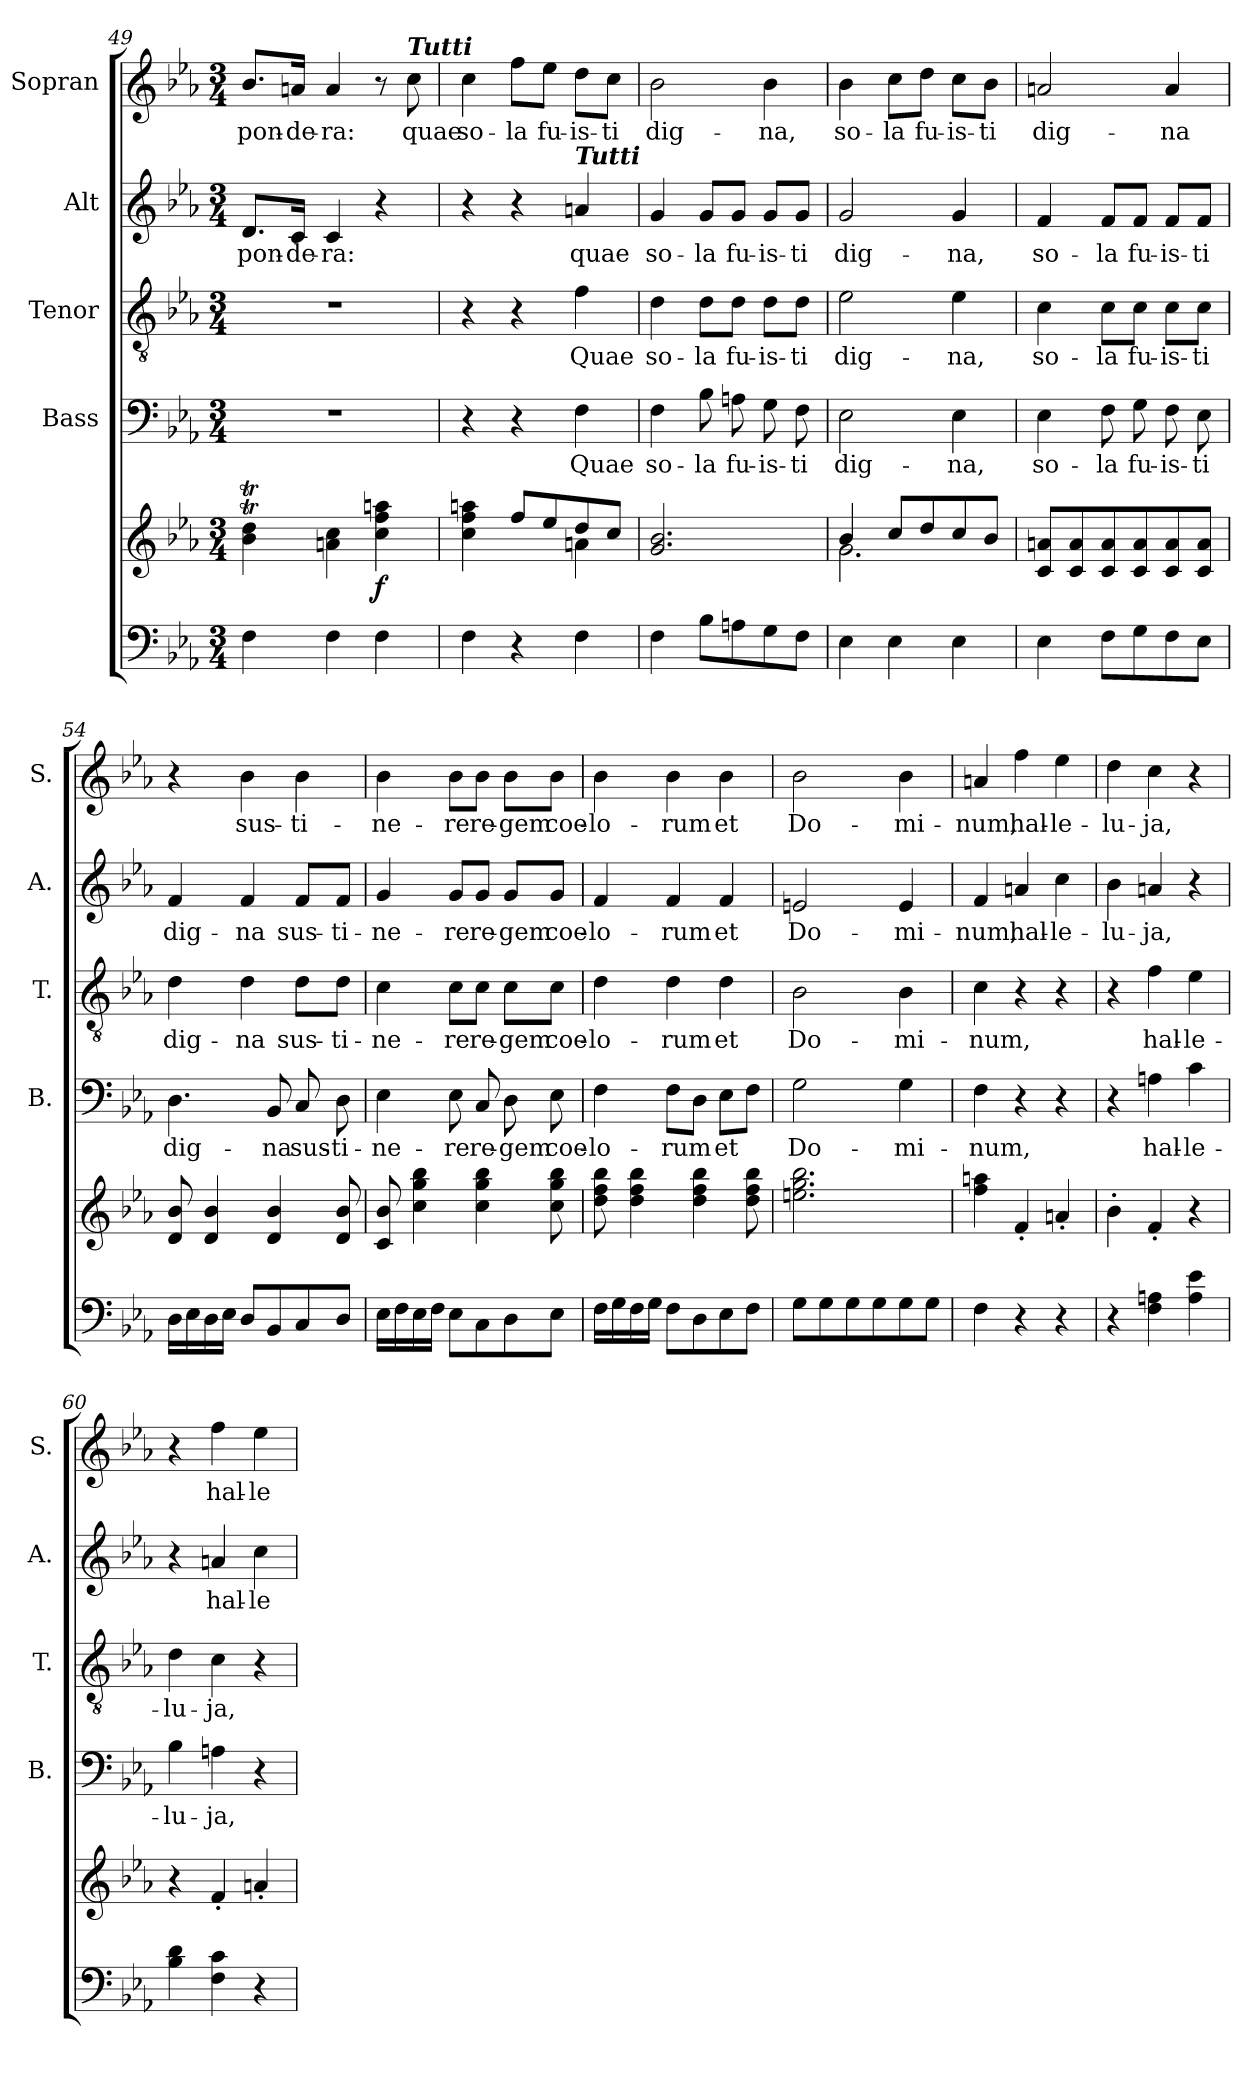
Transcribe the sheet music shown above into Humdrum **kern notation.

**kern	**kern	**dynam	**kern	**text	**kern	**text	**kern	**text	**kern	**text
*part5	*part5	*part5	*part4	*part4	*part3	*part3	*part2	*part2	*part1	*part1
*staff6	*staff5	*staff5/6	*staff4	*staff4	*staff3	*staff3	*staff2	*staff2	*staff1	*staff1
*	*	*	*I"Bass	*	*I"Tenor	*	*I"Alt	*	*I"Sopran	*
*	*	*	*I'B.	*	*I'T.	*	*I'A.	*	*I'S.	*
*clefF4	*clefG2	*	*clefF4	*	*clefGv2	*	*clefG2	*	*clefG2	*
*k[b-e-a-]	*k[b-e-a-]	*	*k[b-e-a-]	*	*k[b-e-a-]	*	*k[b-e-a-]	*	*k[b-e-a-]	*
*E-:	*E-:	*	*E-:	*	*E-:	*	*E-:	*	*E-:	*
*M3/4	*M3/4	*	*M3/4	*	*M3/4	*	*M3/4	*	*M3/4	*
=49	=49	=49	=49	=49	=49	=49	=49	=49	=49	=49
!	!	!	!	!	!	!	!	!LO:LY:b	!	!LO:LY:b
4F\	4b-\T 4dd\T	.	2.r	.	2.r	.	8.d/L	pon-	8.b-/L	pon-
!	!	!	!	!	!	!	!	!LO:LY:b	!	!LO:LY:b
.	.	.	.	.	.	.	16c/Jk	-de-	16an/Jk	-de-
!	!	!	!	!	!	!	!	!LO:LY:b	!	!LO:LY:b
4F\	4an\ 4cc\	.	.	.	.	.	4c/	-ra:	4a/	-ra:
!	!	!LO:DY:b	!	!	!	!	!	!	!	!
4F\	4cc\ 4ff\ 4aan\	f	.	.	.	.	4r	.	8r	.
!	!	!	!	!	!	!	!	!	!LO:TX:a:Bi:t=Tutti	!
!	!	!	!	!	!	!	!	!	!	!LO:LY:b
.	.	.	.	.	.	.	.	.	8cc\	quae
=50	=50	=50	=50	=50	=50	=50	=50	=50	=50	=50
*	*^	*	*	*	*	*	*	*	*	*
!	!	!	!	!	!	!	!	!	!	!	!LO:LY:b
4F\	4cc\ 4ff\ 4aan\	2ryy	.	4r	.	4r	.	4r	.	4cc\	so-
!	!	!	!	!	!	!	!	!	!	!	!LO:LY:b
4r	8ff/L	.	.	4r	.	4r	.	4r	.	8ff\L	-la
!	!	!	!	!	!	!	!	!	!	!	!LO:LY:b
.	8ee-/	.	.	.	.	.	.	.	.	8ee-\J	fu-
!	!	!	!	!	!	!	!	!LO:TX:a:Bi:t=Tutti	!	!	!
!	!	!	!	!	!LO:LY:b	!	!LO:LY:b	!	!LO:LY:b	!	!LO:LY:b
4F\	8dd/	4an\	.	4F\	Quae	4f\	Quae	4an/	quae	8dd\L	-is-
!	!	!	!	!	!	!	!	!	!	!	!LO:LY:b
.	8cc/J	.	.	.	.	.	.	.	.	8cc\J	-ti
*	*v	*v	*	*	*	*	*	*	*	*	*
!!LO:LB:g=z
=51	=51	=51	=51	=51	=51	=51	=51	=51	=51	=51
!	!	!	!	!LO:LY:b	!	!LO:LY:b	!	!LO:LY:b	!	!LO:LY:b
4F\	2.g/ 2.b-/	.	4F\	so-	4d\	so-	4g/	so-	2b-\	dig-
!	!	!	!	!LO:LY:b	!	!LO:LY:b	!	!LO:LY:b	!	!
8B-\L	.	.	8B-\	-la	8d\L	-la	8g/L	-la	.	.
!	!	!	!	!LO:LY:b	!	!LO:LY:b	!	!LO:LY:b	!	!
8An\	.	.	8An\	fu-	8d\J	fu-	8g/J	fu-	.	.
!	!	!	!	!LO:LY:b	!	!LO:LY:b	!	!LO:LY:b	!	!LO:LY:b
8G\	.	.	8G\	-is-	8d\L	-is-	8g/L	-is-	4b-\	-na,
!	!	!	!	!LO:LY:b	!	!LO:LY:b	!	!LO:LY:b	!	!
8F\J	.	.	8F\	-ti	8d\J	-ti	8g/J	-ti	.	.
=52	=52	=52	=52	=52	=52	=52	=52	=52	=52	=52
*	*^	*	*	*	*	*	*	*	*	*
!	!	!	!	!	!LO:LY:b	!	!LO:LY:b	!	!LO:LY:b	!	!LO:LY:b
4E-\	4b-/	2.g\	.	2E-\	dig-	2e-\	dig-	2g/	dig-	4b-\	so-
!	!	!	!	!	!	!	!	!	!	!	!LO:LY:b
4E-\	8cc/L	.	.	.	.	.	.	.	.	8cc\L	-la
!	!	!	!	!	!	!	!	!	!	!	!LO:LY:b
.	8dd/	.	.	.	.	.	.	.	.	8dd\J	fu-
!	!	!	!	!	!LO:LY:b	!	!LO:LY:b	!	!LO:LY:b	!	!LO:LY:b
4E-\	8cc/	.	.	4E-\	-na,	4e-\	-na,	4g/	-na,	8cc\L	-is-
!	!	!	!	!	!	!	!	!	!	!	!LO:LY:b
.	8b-/J	.	.	.	.	.	.	.	.	8b-\J	-ti
*	*v	*v	*	*	*	*	*	*	*	*	*
=53	=53	=53	=53	=53	=53	=53	=53	=53	=53	=53
!	!	!	!	!LO:LY:b	!	!LO:LY:b	!	!LO:LY:b	!	!LO:LY:b
4E-\	8c/ 8an/L	.	4E-\	so-	4c\	so-	4f/	so-	2an/	dig-
.	8c/ 8a/	.	.	.	.	.	.	.	.	.
!	!	!	!	!LO:LY:b	!	!LO:LY:b	!	!LO:LY:b	!	!
8F\L	8c/ 8a/	.	8F\	-la	8c\L	-la	8f/L	-la	.	.
!	!	!	!	!LO:LY:b	!	!LO:LY:b	!	!LO:LY:b	!	!
8G\	8c/ 8a/	.	8G\	fu-	8c\J	fu-	8f/J	fu-	.	.
!	!	!	!	!LO:LY:b	!	!LO:LY:b	!	!LO:LY:b	!	!LO:LY:b
8F\	8c/ 8a/	.	8F\	-is-	8c\L	-is-	8f/L	-is-	4a/	-na
!	!	!	!	!LO:LY:b	!	!LO:LY:b	!	!LO:LY:b	!	!
8E-\J	8c/ 8a/J	.	8E-\	-ti	8c\J	-ti	8f/J	-ti	.	.
=54	=54	=54	=54	=54	=54	=54	=54	=54	=54	=54
!	!	!	!	!LO:LY:b	!	!LO:LY:b	!	!LO:LY:b	!	!
16D\LL	8d/ 8b-/	.	4.D\	dig-	4d\	dig-	4f/	dig-	4r	.
16E-\	.	.	.	.	.	.	.	.	.	.
16D\	4d/ 4b-/	.	.	.	.	.	.	.	.	.
16E-\JJ	.	.	.	.	.	.	.	.	.	.
!	!	!	!	!	!	!LO:LY:b	!	!LO:LY:b	!	!LO:LY:b
8D/L	.	.	.	.	4d\	-na	4f/	-na	4b-\	sus-
!	!	!	!	!LO:LY:b	!	!	!	!	!	!
8BB-/	4d/ 4b-/	.	8BB-/	-na	.	.	.	.	.	.
!	!	!	!	!LO:LY:b	!	!LO:LY:b	!	!LO:LY:b	!	!LO:LY:b
8C/	.	.	8C/	sus-	8d\L	sus-	8f/L	sus-	4b-\	-ti-
!	!	!	!	!LO:LY:b	!	!LO:LY:b	!	!LO:LY:b	!	!
8D/J	8d/ 8b-/	.	8D\	-ti-	8d\J	-ti-	8f/J	-ti-	.	.
!!LO:PB:g=z
=55	=55	=55	=55	=55	=55	=55	=55	=55	=55	=55
!	!	!	!	!LO:LY:b	!	!LO:LY:b	!	!LO:LY:b	!	!LO:LY:b
16E-\LL	8c/ 8b-/	.	4E-\	-ne-	4c\	-ne-	4g/	-ne-	4b-\	-ne-
16F\	.	.	.	.	.	.	.	.	.	.
16E-\	4cc\ 4gg\ 4bb-\	.	.	.	.	.	.	.	.	.
16F\JJ	.	.	.	.	.	.	.	.	.	.
!	!	!	!	!LO:LY:b	!	!LO:LY:b	!	!LO:LY:b	!	!LO:LY:b
8E-\L	.	.	8E-\	-re	8c\L	-re	8g/L	-re	8b-\L	-re
!	!	!	!	!LO:LY:b	!	!LO:LY:b	!	!LO:LY:b	!	!LO:LY:b
8C\	4cc\ 4gg\ 4bb-\	.	8C/	re-	8c\J	re-	8g/J	re-	8b-\J	re-
!	!	!	!	!LO:LY:b	!	!LO:LY:b	!	!LO:LY:b	!	!LO:LY:b
8D\	.	.	8D\	-gem	8c\L	-gem	8g/L	-gem	8b-\L	-gem
!	!	!	!	!LO:LY:b	!	!LO:LY:b	!	!LO:LY:b	!	!LO:LY:b
8E-\J	8cc\ 8gg\ 8bb-\	.	8E-\	coe-	8c\J	coe-	8g/J	coe-	8b-\J	coe-
=56	=56	=56	=56	=56	=56	=56	=56	=56	=56	=56
!	!	!	!	!LO:LY:b	!	!LO:LY:b	!	!LO:LY:b	!	!LO:LY:b
16F\LL	8dd\ 8ff\ 8bb-\	.	4F\	-lo-	4d\	-lo-	4f/	-lo-	4b-\	-lo-
16G\	.	.	.	.	.	.	.	.	.	.
16F\	4dd\ 4ff\ 4bb-\	.	.	.	.	.	.	.	.	.
16G\JJ	.	.	.	.	.	.	.	.	.	.
!	!	!	!	!LO:LY:b	!	!LO:LY:b	!	!LO:LY:b	!	!LO:LY:b
8F\L	.	.	8F\L	-rum	4d\	-rum	4f/	-rum	4b-\	-rum
8D\	4dd\ 4ff\ 4bb-\	.	8D\J	.	.	.	.	.	.	.
!	!	!	!	!LO:LY:b	!	!LO:LY:b	!	!LO:LY:b	!	!LO:LY:b
8E-\	.	.	8E-\L	et	4d\	et	4f/	et	4b-\	et
8F\J	8dd\ 8ff\ 8bb-\	.	8F\J	.	.	.	.	.	.	.
=57	=57	=57	=57	=57	=57	=57	=57	=57	=57	=57
!	!	!	!	!LO:LY:b	!	!LO:LY:b	!	!LO:LY:b	!	!LO:LY:b
8G\L	2.een\ 2.gg\ 2.bb-\	.	2G\	Do-	2B-\	Do-	2en/	Do-	2b-\	Do-
8G\	.	.	.	.	.	.	.	.	.	.
8G\	.	.	.	.	.	.	.	.	.	.
8G\	.	.	.	.	.	.	.	.	.	.
!	!	!	!	!LO:LY:b	!	!LO:LY:b	!	!LO:LY:b	!	!LO:LY:b
8G\	.	.	4G\	-mi-	4B-\	-mi-	4e/	-mi-	4b-\	-mi-
8G\J	.	.	.	.	.	.	.	.	.	.
=58	=58	=58	=58	=58	=58	=58	=58	=58	=58	=58
!	!	!	!	!LO:LY:b	!	!LO:LY:b	!	!LO:LY:b	!	!LO:LY:b
4F\	4ff\ 4aan\	.	4F\	-num,	4c\	-num,	4f/	-num,	4an/	-num,
!	!	!	!	!	!	!	!	!LO:LY:b	!	!LO:LY:b
4r	4f'</	.	4r	.	4r	.	4an/	hal-	4ff\	hal-
!	!	!	!	!	!	!	!	!LO:LY:b	!	!LO:LY:b
4r	4an'</	.	4r	.	4r	.	4cc\	-le-	4ee-\	-le-
=59	=59	=59	=59	=59	=59	=59	=59	=59	=59	=59
!	!	!	!	!	!	!	!	!LO:LY:b	!	!LO:LY:b
4r	4b-'>\	.	4r	.	4r	.	4b-\	-lu-	4dd\	-lu-
!	!	!	!	!LO:LY:b	!	!LO:LY:b	!	!LO:LY:b	!	!LO:LY:b
4F\ 4An\	4f'</	.	4An\	hal-	4f\	hal-	4an/	-ja,	4cc\	-ja,
!	!	!	!	!LO:LY:b	!	!LO:LY:b	!	!	!	!
4A\ 4e-\	4r	.	4c\	-le-	4e-\	-le-	4r	.	4r	.
!!LO:LB:g=z
=60	=60	=60	=60	=60	=60	=60	=60	=60	=60	=60
!	!	!	!	!LO:LY:b	!	!LO:LY:b	!	!	!	!
4B-\ 4d\	4r	.	4B-\	-lu-	4d\	-lu-	4r	.	4r	.
!	!	!	!	!LO:LY:b	!	!LO:LY:b	!	!LO:LY:b	!	!LO:LY:b
4F\ 4c\	4f'</	.	4An\	-ja,	4c\	-ja,	4an/	hal-	4ff\	hal-
!	!	!	!	!	!	!	!	!LO:LY:b	!	!LO:LY:b
4r	4an'</	.	4r	.	4r	.	4cc\	-le-	4ee-\	-le-
=	=	=	=	=	=	=	=	=	=	=
*-	*-	*-	*-	*-	*-	*-	*-	*-	*-	*-
